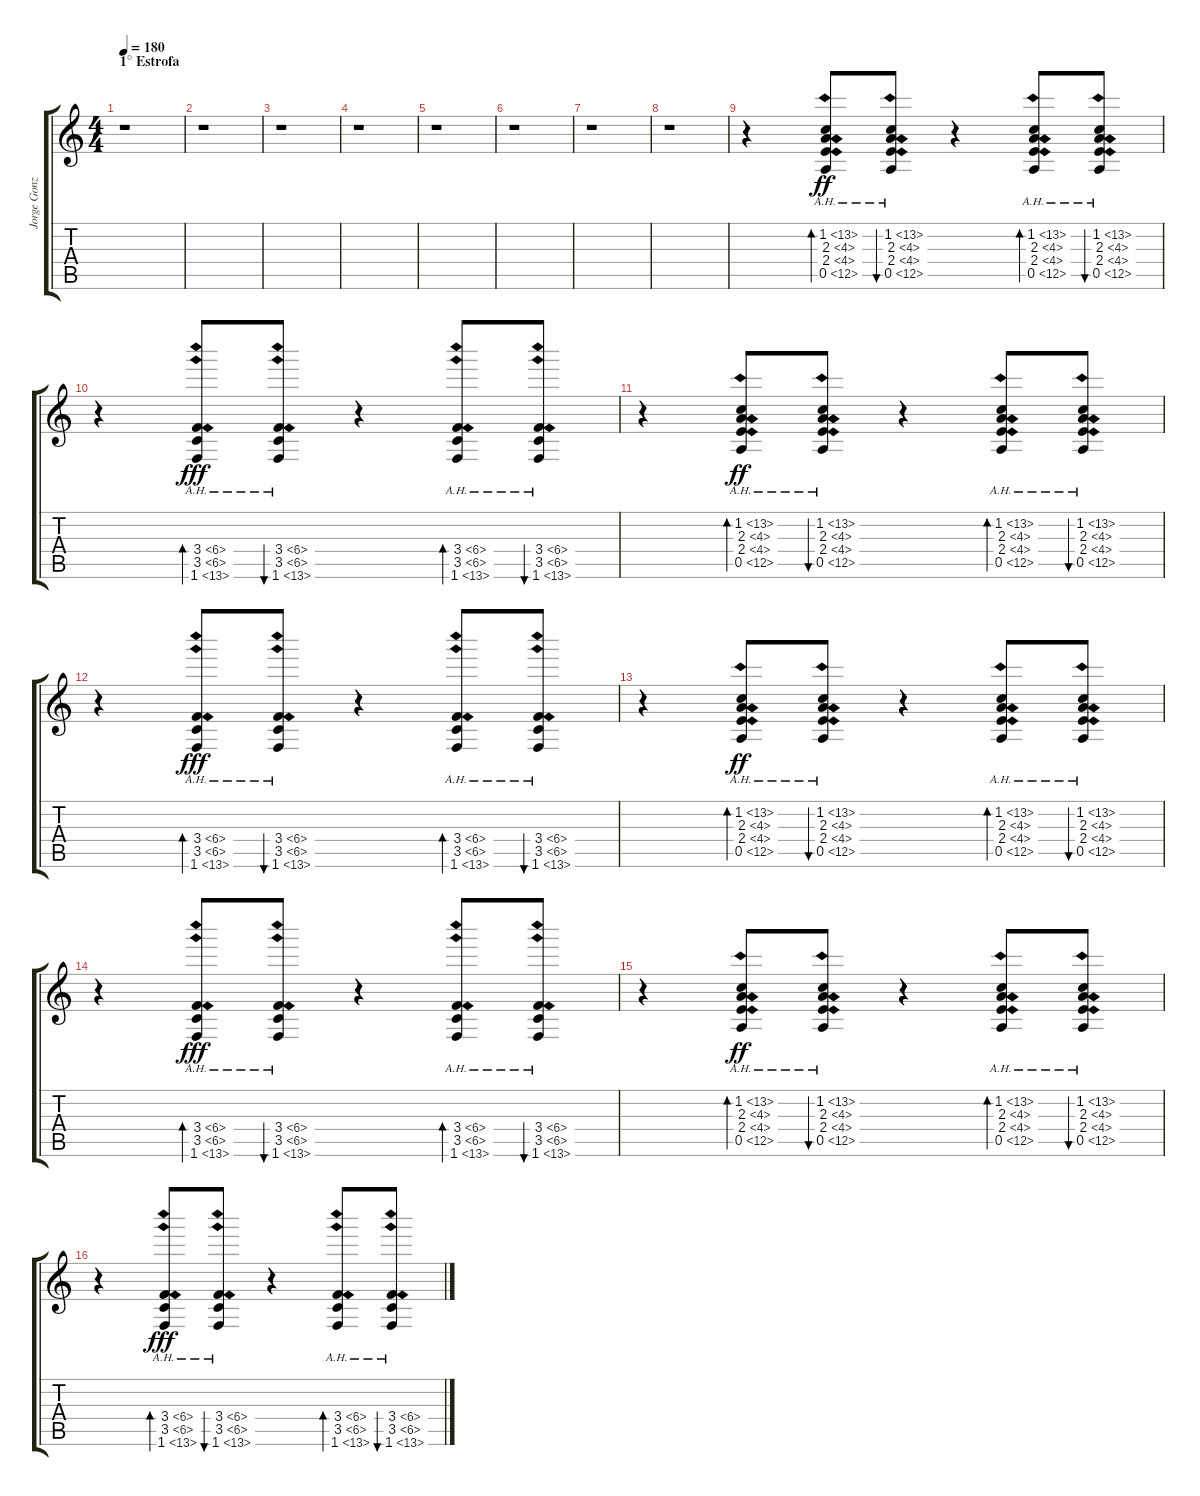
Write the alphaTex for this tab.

\track ("Jorge González (Charango)" "Jorge Gonz") {instrument acousticguitarnylon}
\staff {score tabs}
\tuning (E4 B3 G3 D3 A2 E2) {hide}
\ts (4 4)
\section ("" "1° Estrofa")
\tempo 180
\clef g2
\ks c
r.1{dy fff} |
r.1 |
r.1 |
r.1 |
r.1 |
r.1 |
r.1 |
r.1 |
r.4 (1.2{ah 12} 2.3{ah 2} 2.4{ah 2} 0.5{ah 12}).8{bd 240 dy ff} (1.2{ah 12} 2.3{ah 2} 2.4{ah 2} 0.5{ah 12}).8{bu 240} r.4 (1.2{ah 12} 2.3{ah 2} 2.4{ah 2} 0.5{ah 12}).8{bd 240} (1.2{ah 12} 2.3{ah 2} 2.4{ah 2} 0.5{ah 12}).8{bu 240} |
r.4 (3.4{ah 3} 3.5{ah 3} 1.6{ah 12}).8{bd 240 dy fff} (3.4{ah 3} 3.5{ah 3} 1.6{ah 12}).8{bu 240} r.4 (3.4{ah 3} 3.5{ah 3} 1.6{ah 12}).8{bd 240} (3.4{ah 3} 3.5{ah 3} 1.6{ah 12}).8{bu 240} |
r.4 (1.2{ah 12} 2.3{ah 2} 2.4{ah 2} 0.5{ah 12}).8{bd 240 dy ff} (1.2{ah 12} 2.3{ah 2} 2.4{ah 2} 0.5{ah 12}).8{bu 240} r.4 (1.2{ah 12} 2.3{ah 2} 2.4{ah 2} 0.5{ah 12}).8{bd 240} (1.2{ah 12} 2.3{ah 2} 2.4{ah 2} 0.5{ah 12}).8{bu 240} |
r.4 (3.4{ah 3} 3.5{ah 3} 1.6{ah 12}).8{bd 240 dy fff} (3.4{ah 3} 3.5{ah 3} 1.6{ah 12}).8{bu 240} r.4 (3.4{ah 3} 3.5{ah 3} 1.6{ah 12}).8{bd 240} (3.4{ah 3} 3.5{ah 3} 1.6{ah 12}).8{bu 240} |
r.4 (1.2{ah 12} 2.3{ah 2} 2.4{ah 2} 0.5{ah 12}).8{bd 240 dy ff} (1.2{ah 12} 2.3{ah 2} 2.4{ah 2} 0.5{ah 12}).8{bu 240} r.4 (1.2{ah 12} 2.3{ah 2} 2.4{ah 2} 0.5{ah 12}).8{bd 240} (1.2{ah 12} 2.3{ah 2} 2.4{ah 2} 0.5{ah 12}).8{bu 240} |
r.4 (3.4{ah 3} 3.5{ah 3} 1.6{ah 12}).8{bd 240 dy fff} (3.4{ah 3} 3.5{ah 3} 1.6{ah 12}).8{bu 240} r.4 (3.4{ah 3} 3.5{ah 3} 1.6{ah 12}).8{bd 240} (3.4{ah 3} 3.5{ah 3} 1.6{ah 12}).8{bu 240} |
r.4 (1.2{ah 12} 2.3{ah 2} 2.4{ah 2} 0.5{ah 12}).8{bd 240 dy ff} (1.2{ah 12} 2.3{ah 2} 2.4{ah 2} 0.5{ah 12}).8{bu 240} r.4 (1.2{ah 12} 2.3{ah 2} 2.4{ah 2} 0.5{ah 12}).8{bd 240} (1.2{ah 12} 2.3{ah 2} 2.4{ah 2} 0.5{ah 12}).8{bu 240} |
r.4 (3.4{ah 3} 3.5{ah 3} 1.6{ah 12}).8{bd 240 dy fff} (3.4{ah 3} 3.5{ah 3} 1.6{ah 12}).8{bu 240} r.4 (3.4{ah 3} 3.5{ah 3} 1.6{ah 12}).8{bd 240} (3.4{ah 3} 3.5{ah 3} 1.6{ah 12}).8{bu 240}
